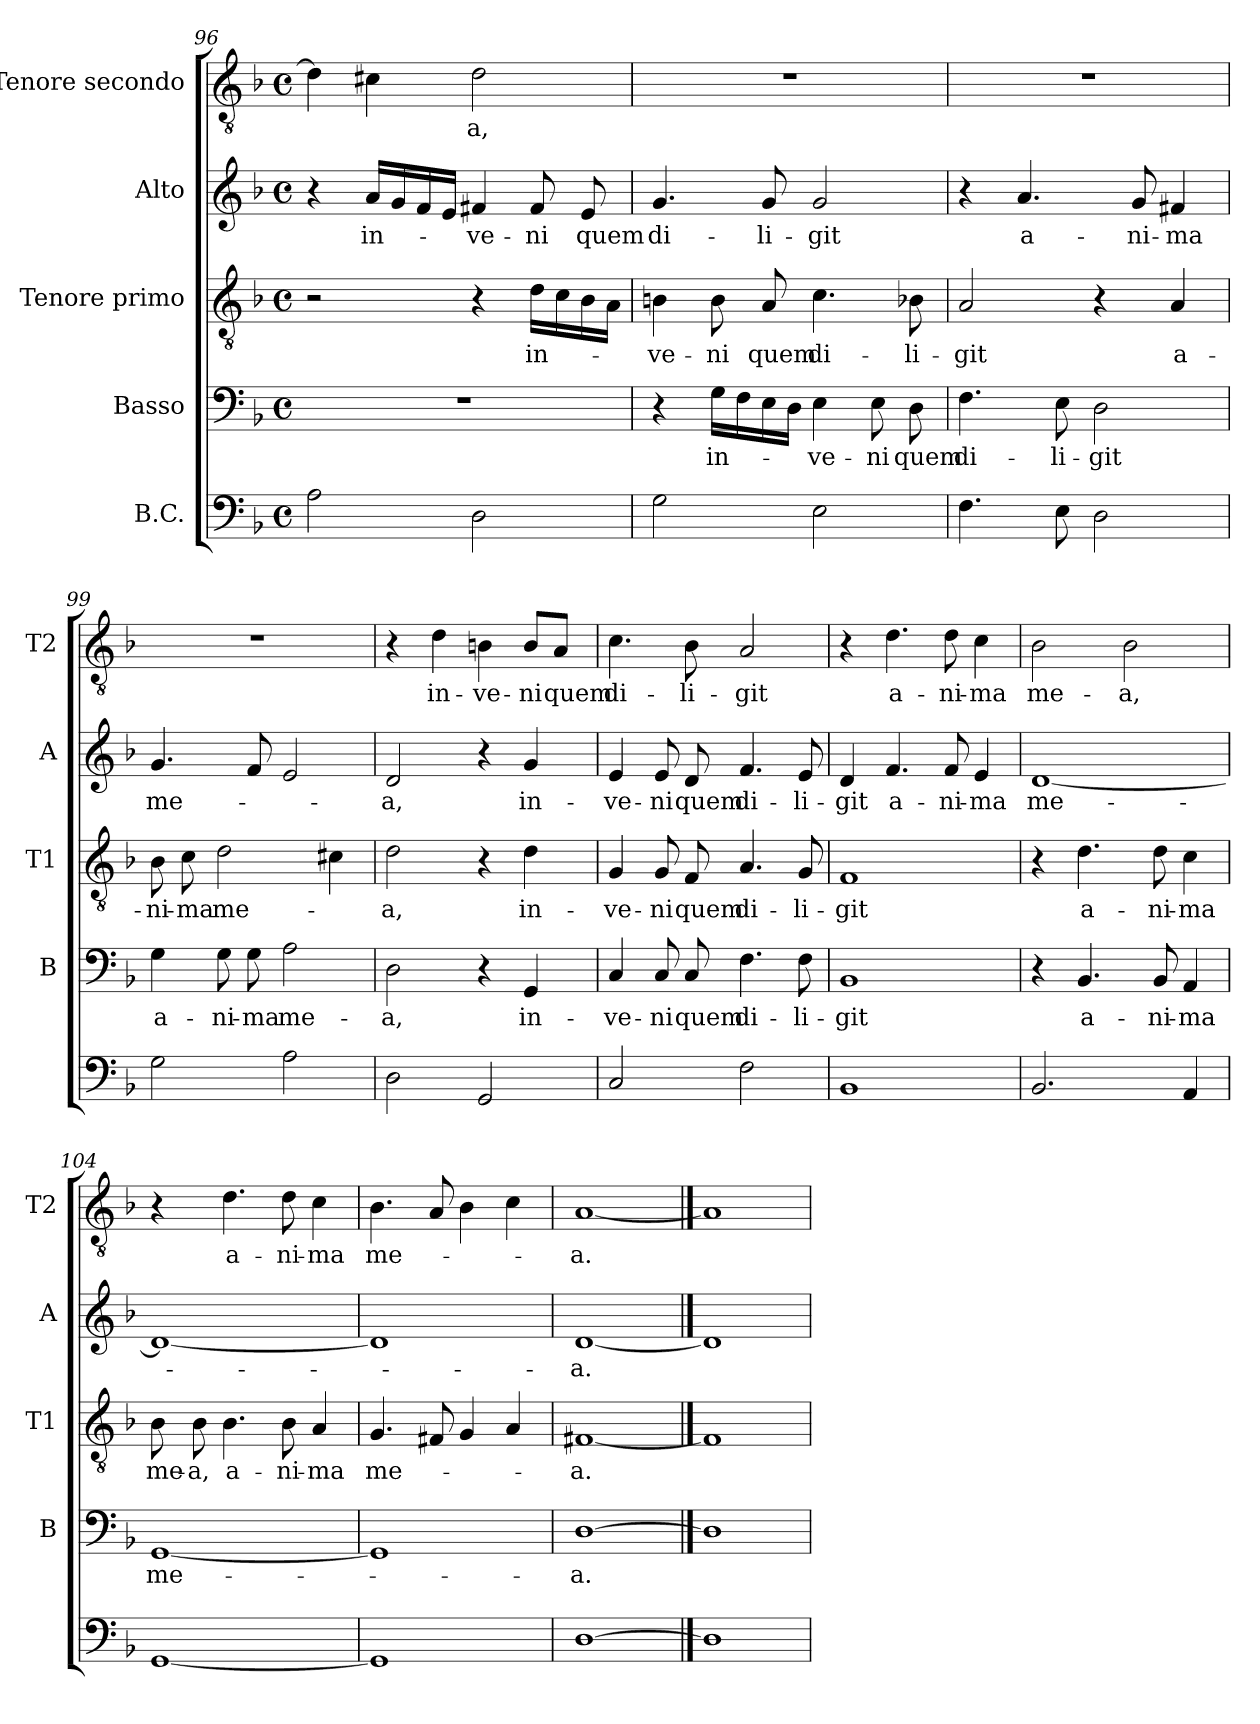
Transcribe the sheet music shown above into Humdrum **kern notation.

**kern	**kern	**text	**kern	**text	**kern	**text	**kern	**text
*part5	*part4	*part4	*part3	*part3	*part2	*part2	*part1	*part1
*staff5	*staff4	*staff4	*staff3	*staff3	*staff2	*staff2	*staff1	*staff1
*I"B.C.	*I"Basso	*	*I"Tenore primo	*	*I"Alto	*	*I"Tenore secondo	*
*	*I'B	*	*I'T1	*	*I'A	*	*I'T2	*
*clefF4	*clefF4	*	*clefGv2	*	*clefG2	*	*clefGv2	*
*k[b-]	*k[b-]	*	*k[b-]	*	*k[b-]	*	*k[b-]	*
*F:	*F:	*	*F:	*	*F:	*	*F:	*
*M4/4	*M4/4	*	*M4/4	*	*M4/4	*	*M4/4	*
*met(c)	*met(c)	*	*met(c)	*	*met(c)	*	*met(c)	*
=96	=96	=96	=96	=96	=96	=96	=96	=96
2A\	1r	.	2r	.	4r	.	4d\]	.
!	!	!	!	!	!	!LO:LY:b	!	!
.	.	.	.	.	16a/LL	in-	4c#X\	.
.	.	.	.	.	16g/	.	.	.
.	.	.	.	.	16f/	.	.	.
.	.	.	.	.	16e/JJ	.	.	.
!	!	!	!	!	!	!LO:LY:b	!	!LO:LY:b
2D\	.	.	4r	.	4f#X/	-ve-	2d\	-a,
!	!	!	!	!LO:LY:b	!	!LO:LY:b	!	!
.	.	.	16d\LL	in-	8f#/	-ni	.	.
.	.	.	16c\	.	.	.	.	.
!	!	!	!	!	!	!LO:LY:b	!	!
.	.	.	16B-\	.	8e/	quem	.	.
.	.	.	16A\JJ	.	.	.	.	.
=97	=97	=97	=97	=97	=97	=97	=97	=97
!	!	!	!	!LO:LY:b	!	!LO:LY:b	!	!
2G\	4r	.	4Bn\	-ve-	4.g/	di-	1r	.
!	!	!LO:LY:b	!	!LO:LY:b	!	!	!	!
.	16G\LL	in-	8B\	-ni	.	.	.	.
.	16F\	.	.	.	.	.	.	.
!	!	!	!	!LO:LY:b	!	!LO:LY:b	!	!
.	16E\	.	8A/	quem	8g/	-li-	.	.
.	16D\JJ	.	.	.	.	.	.	.
!	!	!LO:LY:b	!	!LO:LY:b	!	!LO:LY:b	!	!
2E\	4E\	-ve-	4.c\	di-	2g/	-git	.	.
!	!	!LO:LY:b	!	!	!	!	!	!
.	8E\	-ni	.	.	.	.	.	.
!	!	!LO:LY:b	!	!LO:LY:b	!	!	!	!
.	8D\	quem	8B-X\	-li-	.	.	.	.
=98	=98	=98	=98	=98	=98	=98	=98	=98
!	!	!LO:LY:b	!	!LO:LY:b	!	!	!	!
4.F\	4.F\	di-	2A/	-git	4r	.	1r	.
!	!	!	!	!	!	!LO:LY:b	!	!
.	.	.	.	.	4.a/	a-	.	.
!	!	!LO:LY:b	!	!	!	!	!	!
8E\	8E\	-li-	.	.	.	.	.	.
!	!	!LO:LY:b	!	!	!	!	!	!
2D\	2D\	-git	4r	.	.	.	.	.
!	!	!	!	!	!	!LO:LY:b	!	!
.	.	.	.	.	8g/	-ni-	.	.
!	!	!	!	!LO:LY:b	!	!LO:LY:b	!	!
.	.	.	4A/	a-	4f#X/	-ma	.	.
=99	=99	=99	=99	=99	=99	=99	=99	=99
!	!	!LO:LY:b	!	!LO:LY:b	!	!LO:LY:b	!	!
2G\	4G\	a-	8B-\	-ni-	4.g/	me-	1r	.
!	!	!	!	!LO:LY:b	!	!	!	!
.	.	.	8c\	-ma	.	.	.	.
!	!	!LO:LY:b	!	!LO:LY:b	!	!	!	!
.	8G\	-ni-	2d\	me-	.	.	.	.
!	!	!LO:LY:b	!	!	!	!	!	!
.	8G\	-ma	.	.	8f/	.	.	.
!	!	!LO:LY:b	!	!	!	!	!	!
2A\	2A\	me-	.	.	2e/	.	.	.
.	.	.	4c#X\	.	.	.	.	.
=100	=100	=100	=100	=100	=100	=100	=100	=100
!	!	!LO:LY:b	!	!LO:LY:b	!	!LO:LY:b	!	!
2D\	2D\	-a,	2d\	-a,	2d/	-a,	4r	.
!	!	!	!	!	!	!	!	!LO:LY:b
.	.	.	.	.	.	.	4d\	in-
!	!	!	!	!	!	!	!	!LO:LY:b
2GG/	4r	.	4r	.	4r	.	4Bn\	-ve-
!	!	!LO:LY:b	!	!LO:LY:b	!	!LO:LY:b	!	!LO:LY:b
.	4GG/	in-	4d\	in-	4g/	in-	8B/L	-ni
!	!	!	!	!	!	!	!	!LO:LY:b
.	.	.	.	.	.	.	8A/J	quem
!!LO:LB:g=z
=101	=101	=101	=101	=101	=101	=101	=101	=101
!	!	!LO:LY:b	!	!LO:LY:b	!	!LO:LY:b	!	!LO:LY:b
2C/	4C/	-ve-	4G/	-ve-	4e/	-ve-	4.c\	di-
!	!	!LO:LY:b	!	!LO:LY:b	!	!LO:LY:b	!	!
.	8C/	-ni	8G/	-ni	8e/	-ni	.	.
!	!	!LO:LY:b	!	!LO:LY:b	!	!LO:LY:b	!	!LO:LY:b
.	8C/	quem	8F/	quem	8d/	quem	8B-\	-li-
!	!	!LO:LY:b	!	!LO:LY:b	!	!LO:LY:b	!	!LO:LY:b
2F\	4.F\	di-	4.A/	di-	4.f/	di-	2A/	-git
!	!	!LO:LY:b	!	!LO:LY:b	!	!LO:LY:b	!	!
.	8F\	-li-	8G/	-li-	8e/	-li-	.	.
=102	=102	=102	=102	=102	=102	=102	=102	=102
!	!	!LO:LY:b	!	!LO:LY:b	!	!LO:LY:b	!	!
1BB-	1BB-	-git	1F	-git	4d/	-git	4r	.
!	!	!	!	!	!	!LO:LY:b	!	!LO:LY:b
.	.	.	.	.	4.f/	a-	4.d\	a-
!	!	!	!	!	!	!LO:LY:b	!	!LO:LY:b
.	.	.	.	.	8f/	-ni-	8d\	-ni-
!	!	!	!	!	!	!LO:LY:b	!	!LO:LY:b
.	.	.	.	.	4e/	-ma	4c\	-ma
=103	=103	=103	=103	=103	=103	=103	=103	=103
!	!	!	!	!	!	!LO:LY:b	!	!LO:LY:b
2.BB-/	4r	.	4r	.	[1d	me-	2B-\	me-
!	!	!LO:LY:b	!	!LO:LY:b	!	!	!	!
.	4.BB-/	a-	4.d\	a-	.	.	.	.
!	!	!	!	!	!	!	!	!LO:LY:b
.	.	.	.	.	.	.	2B-\	-a,
!	!	!LO:LY:b	!	!LO:LY:b	!	!	!	!
.	8BB-/	-ni-	8d\	-ni-	.	.	.	.
!	!	!LO:LY:b	!	!LO:LY:b	!	!	!	!
4AA/	4AA/	-ma	4c\	-ma	.	.	.	.
=104	=104	=104	=104	=104	=104	=104	=104	=104
!	!	!LO:LY:b	!	!LO:LY:b	!	!	!	!
[1GG	[1GG	me-	8B-\	me-	1d_	.	4r	.
!	!	!	!	!LO:LY:b	!	!	!	!
.	.	.	8B-\	-a,	.	.	.	.
!	!	!	!	!LO:LY:b	!	!	!	!LO:LY:b
.	.	.	4.B-\	a-	.	.	4.d\	a-
!	!	!	!	!LO:LY:b	!	!	!	!LO:LY:b
.	.	.	8B-\	-ni-	.	.	8d\	-ni-
!	!	!	!	!LO:LY:b	!	!	!	!LO:LY:b
.	.	.	4A/	-ma	.	.	4c\	-ma
=105	=105	=105	=105	=105	=105	=105	=105	=105
!	!	!	!	!LO:LY:b	!	!	!	!LO:LY:b
1GG]	1GG]	.	4.G/	me-	1d]	.	4.B-\	me-
.	.	.	8F#X/	.	.	.	8A/	.
.	.	.	4G/	.	.	.	4B-\	.
.	.	.	4A/	.	.	.	4c\	.
=106	=106	=106	=106	=106	=106	=106	=106	=106
!	!	!LO:LY:b	!	!LO:LY:b	!	!LO:LY:b	!	!LO:LY:b
[1D	[1D	-a.	[1F#X	-a.	[1d	-a.	[1A	-a.
==107	==107	==107	==107	==107	==107	==107	==107	==107
1D]	1D]	.	1F#]	.	1d]	.	1A]	.
=	=	=	=	=	=	=	=	=
*-	*-	*-	*-	*-	*-	*-	*-	*-
